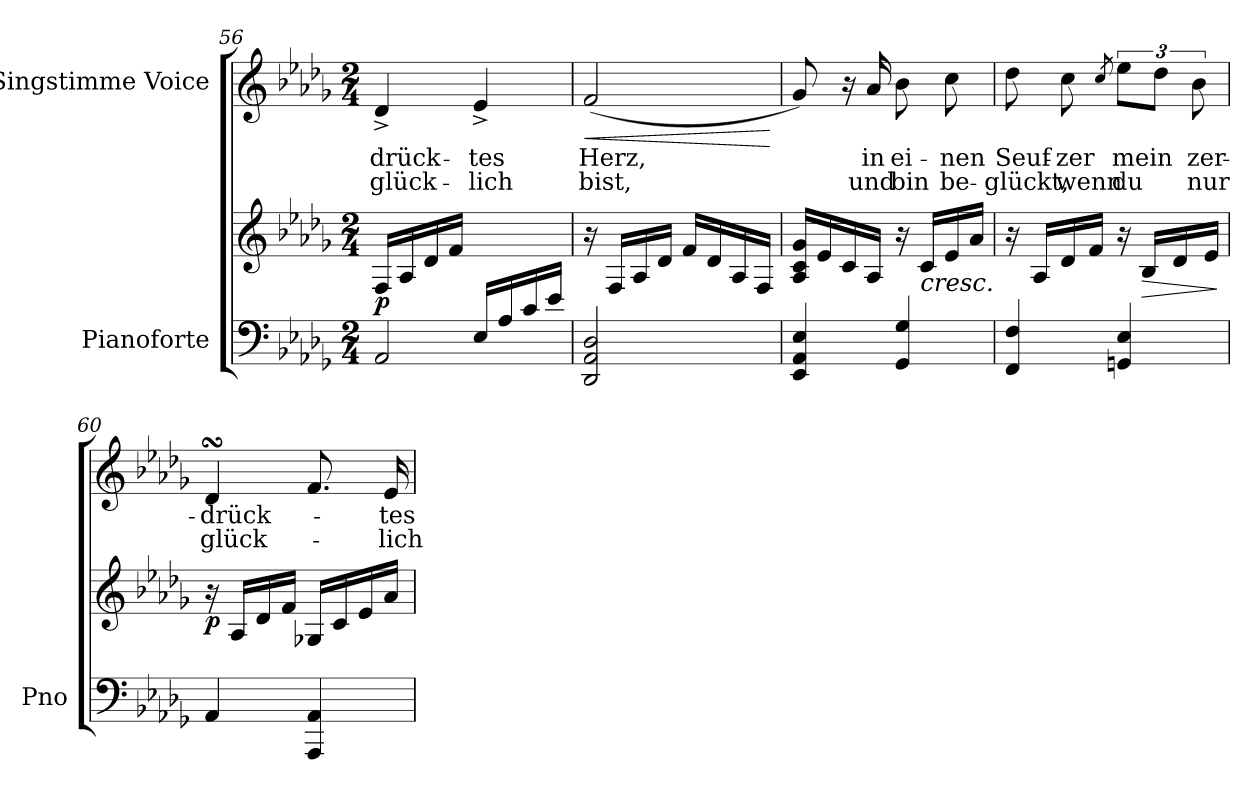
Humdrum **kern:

**kern	**kern	**dynam	**kern	**text	**text	**dynam
*part2	*part2	*part2	*part1	*part1	*part1	*part1
*staff3	*staff2	*staff2/3	*staff1	*staff1	*staff1	*staff1
*I"Pianoforte	*	*	*I"Singstimme Voice	*	*	*
*I'Pno	*	*	*	*	*	*
*clefF4	*clefG2	*	*clefG2	*	*	*
*k[b-e-a-d-g-]	*k[b-e-a-d-g-]	*	*k[b-e-a-d-g-]	*	*	*
*M2/4	*M2/4	*	*M2/4	*	*	*
=56	=56	=56	=56	=56	=56	=56
*^	*	*	*	*	*	*
!	!	!	!LO:DY:b	!	!	!	!
4ryy	2AA-/	16F/LL	p	4d-^>/	-drück-	glück-	.
.	.	16A-/	.	.	.	.	.
.	.	16d-/	.	.	.	.	.
.	.	16f/JJ	.	.	.	.	.
16E-/LL	.	4ryy	.	4e-^>/	-tes	-lich	.
16A-/	.	.	.	.	.	.	.
16c/	.	.	.	.	.	.	.
16e-/JJ	.	.	.	.	.	.	.
*v	*v	*	*	*	*	*	*
=57	=57	=57	=57	=57	=57	=57
!	!	!	!	!	!	!LO:HP:b
2DD-/ 2AA-/ 2D-/	16r	.	(2f/	Herz,	bist,	<
.	16F/LL	.	.	.	.	.
.	16A-/	.	.	.	.	.
.	16d-/JJ	.	.	.	.	.
.	16f/LL	.	.	.	.	.
.	16d-/	.	.	.	.	.
.	16A-/	.	.	.	.	.
.	16F/JJ	.	.	.	.	.
.	.	.	.	.	.	[
=58	=58	=58	=58	=58	=58	=58
4EE-/ 4AA-/ 4E-/	16A-/ 16c/ 16g-/LL	.	8g-/)	.	.	.
.	16e-/	.	.	.	.	.
.	16c/	.	16r	.	.	.
.	16A-/JJ	.	16a-/	in	und	.
4GG-/ 4G-/	16r	.	8b-\	ei-	bin	.
!	!LO:TX:b:i:t=cresc.	!	!	!	!	!
.	16c/LL	.	.	.	.	.
.	16e-/	.	8cc\	-nen	be-	.
.	16a-/JJ	.	.	.	.	.
=59	=59	=59	=59	=59	=59	=59
4FF/ 4F/	16r	.	8dd-\	Seuf-	-glückt,	.
.	16A-/LL	.	.	.	.	.
.	16d-/	.	8cc\	-zer	wenn	.
.	16f/JJ	.	.	.	.	.
.	.	.	8qcc/	.	.	.
4GGn/ 4E-/	16r	.	12ee-\L	mein	du	.
!	!	!LO:HP:b	!	!	!	!
.	16B-/LL	>	.	.	.	.
.	.	.	12dd-\J	.	.	.
.	16d-/	.	.	.	.	.
.	.	.	12b-\	zer-	nur	.
.	16e-/JJ	.	.	.	.	.
.	.	]	.	.	.	.
=60	=60	=60	=60	=60	=60	=60
!	!	!LO:DY:b	!	!	!	!
4AA-/	16r	p	4d-sSSs/	-drück-	glück-	.
.	16A-/LL	.	.	.	.	.
.	16d-/	.	.	.	.	.
.	16f/JJ	.	.	.	.	.
4AAA-/ 4AA-/	16G-X/LL	.	8.f/	.	.	.
.	16c/	.	.	.	.	.
.	16e-/	.	.	.	.	.
.	16a-/JJ	.	16e-/	-tes	-lich	.
=	=	=	=	=	=	=
*-	*-	*-	*-	*-	*-	*-
